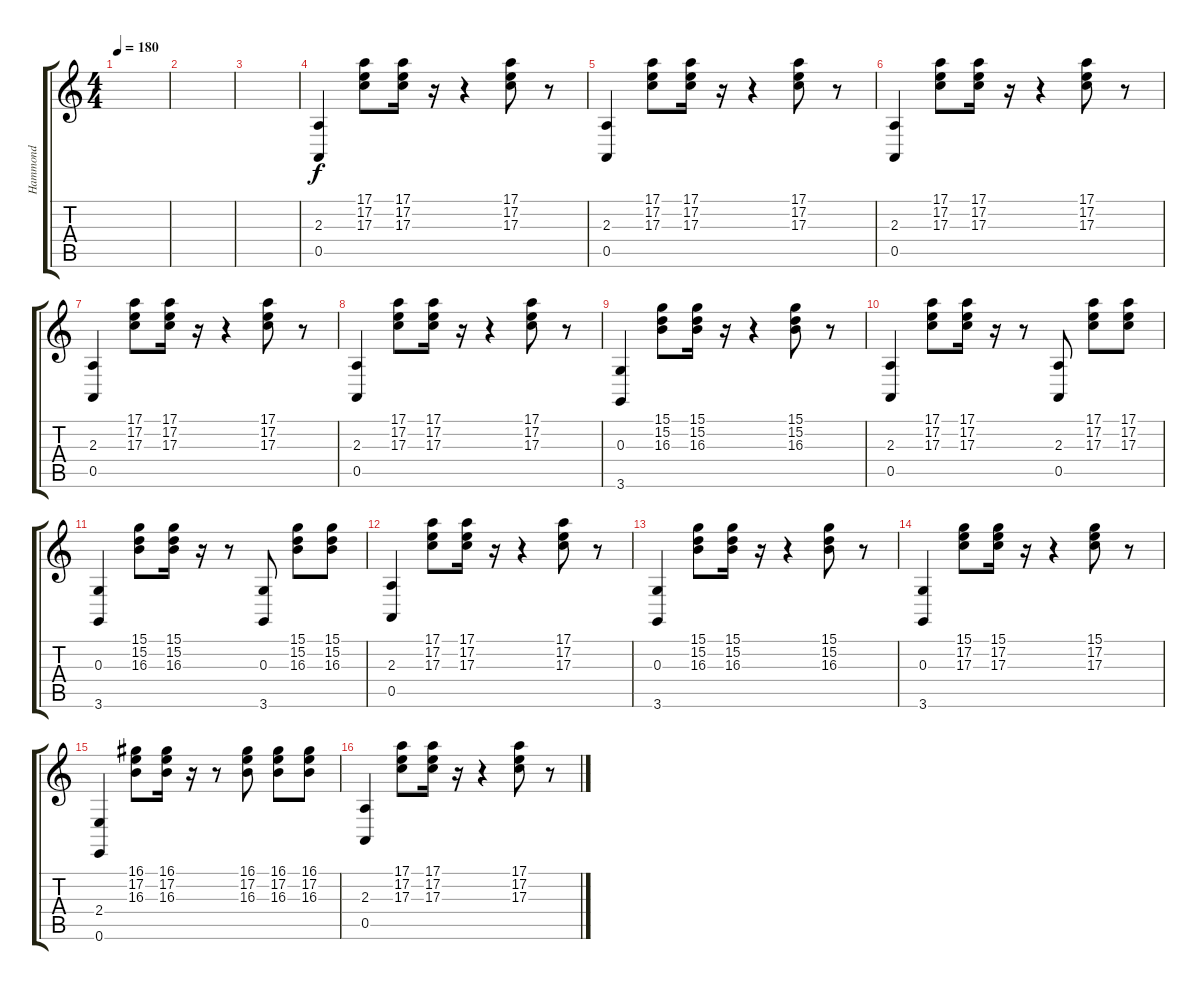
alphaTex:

\track ("Hammond" "Hammond") {instrument drawbarorgan}
\staff {score tabs}
\tuning (E4 B3 G3 D3 A2 E2) {hide}
\ts (4 4)
\tempo 180
\clef g2
\ks c
|
|
|
(2.3 0.5).4{instrument drawbarorgan} (17.1 17.2 17.3).8 (17.1 17.2 17.3).16 r.16 r.4 (17.1 17.2 17.3).8 r.8 |
(2.3 0.5).4 (17.1 17.2 17.3).8 (17.1 17.2 17.3).16 r.16 r.4 (17.1 17.2 17.3).8 r.8 |
(2.3 0.5).4 (17.1 17.2 17.3).8 (17.1 17.2 17.3).16 r.16 r.4 (17.1 17.2 17.3).8 r.8 |
(2.3 0.5).4 (17.1 17.2 17.3).8 (17.1 17.2 17.3).16 r.16 r.4 (17.1 17.2 17.3).8 r.8 |
(2.3 0.5).4{instrument drawbarorgan} (17.1 17.2 17.3).8 (17.1 17.2 17.3).16 r.16 r.4 (17.1 17.2 17.3).8 r.8 |
(0.3 3.6).4 (15.1 15.2 16.3).8 (15.1 15.2 16.3).16 r.16 r.4 (15.1 15.2 16.3).8 r.8 |
(2.3 0.5).4 (17.1 17.2 17.3).8 (17.1 17.2 17.3).16 r.16 r.8 (2.3 0.5).8 (17.1 17.2 17.3).8 (17.1 17.2 17.3).8 |
(0.3 3.6).4 (15.1 15.2 16.3).8 (15.1 15.2 16.3).16 r.16 r.8 (0.3 3.6).8 (15.1 15.2 16.3).8 (15.1 15.2 16.3).8 |
(2.3 0.5).4 (17.1 17.2 17.3).8 (17.1 17.2 17.3).16 r.16 r.4 (17.1 17.2 17.3).8 r.8 |
(0.3 3.6).4 (15.1 15.2 16.3).8 (15.1 15.2 16.3).16 r.16 r.4 (15.1 15.2 16.3).8 r.8 |
(0.3 3.6).4 (15.1 17.2 17.3).8 (15.1 17.2 17.3).16 r.16 r.4 (15.1 17.2 17.3).8 r.8 |
(2.4 0.6).4 (16.1 17.2 16.3).8 (16.1 17.2 16.3).16 r.16 r.8 (16.1 17.2 16.3).8 (16.1 17.2 16.3).8 (16.1 17.2 16.3).8 |
(2.3 0.5).4 (17.1 17.2 17.3).8 (17.1 17.2 17.3).16 r.16 r.4 (17.1 17.2 17.3).8 r.8
